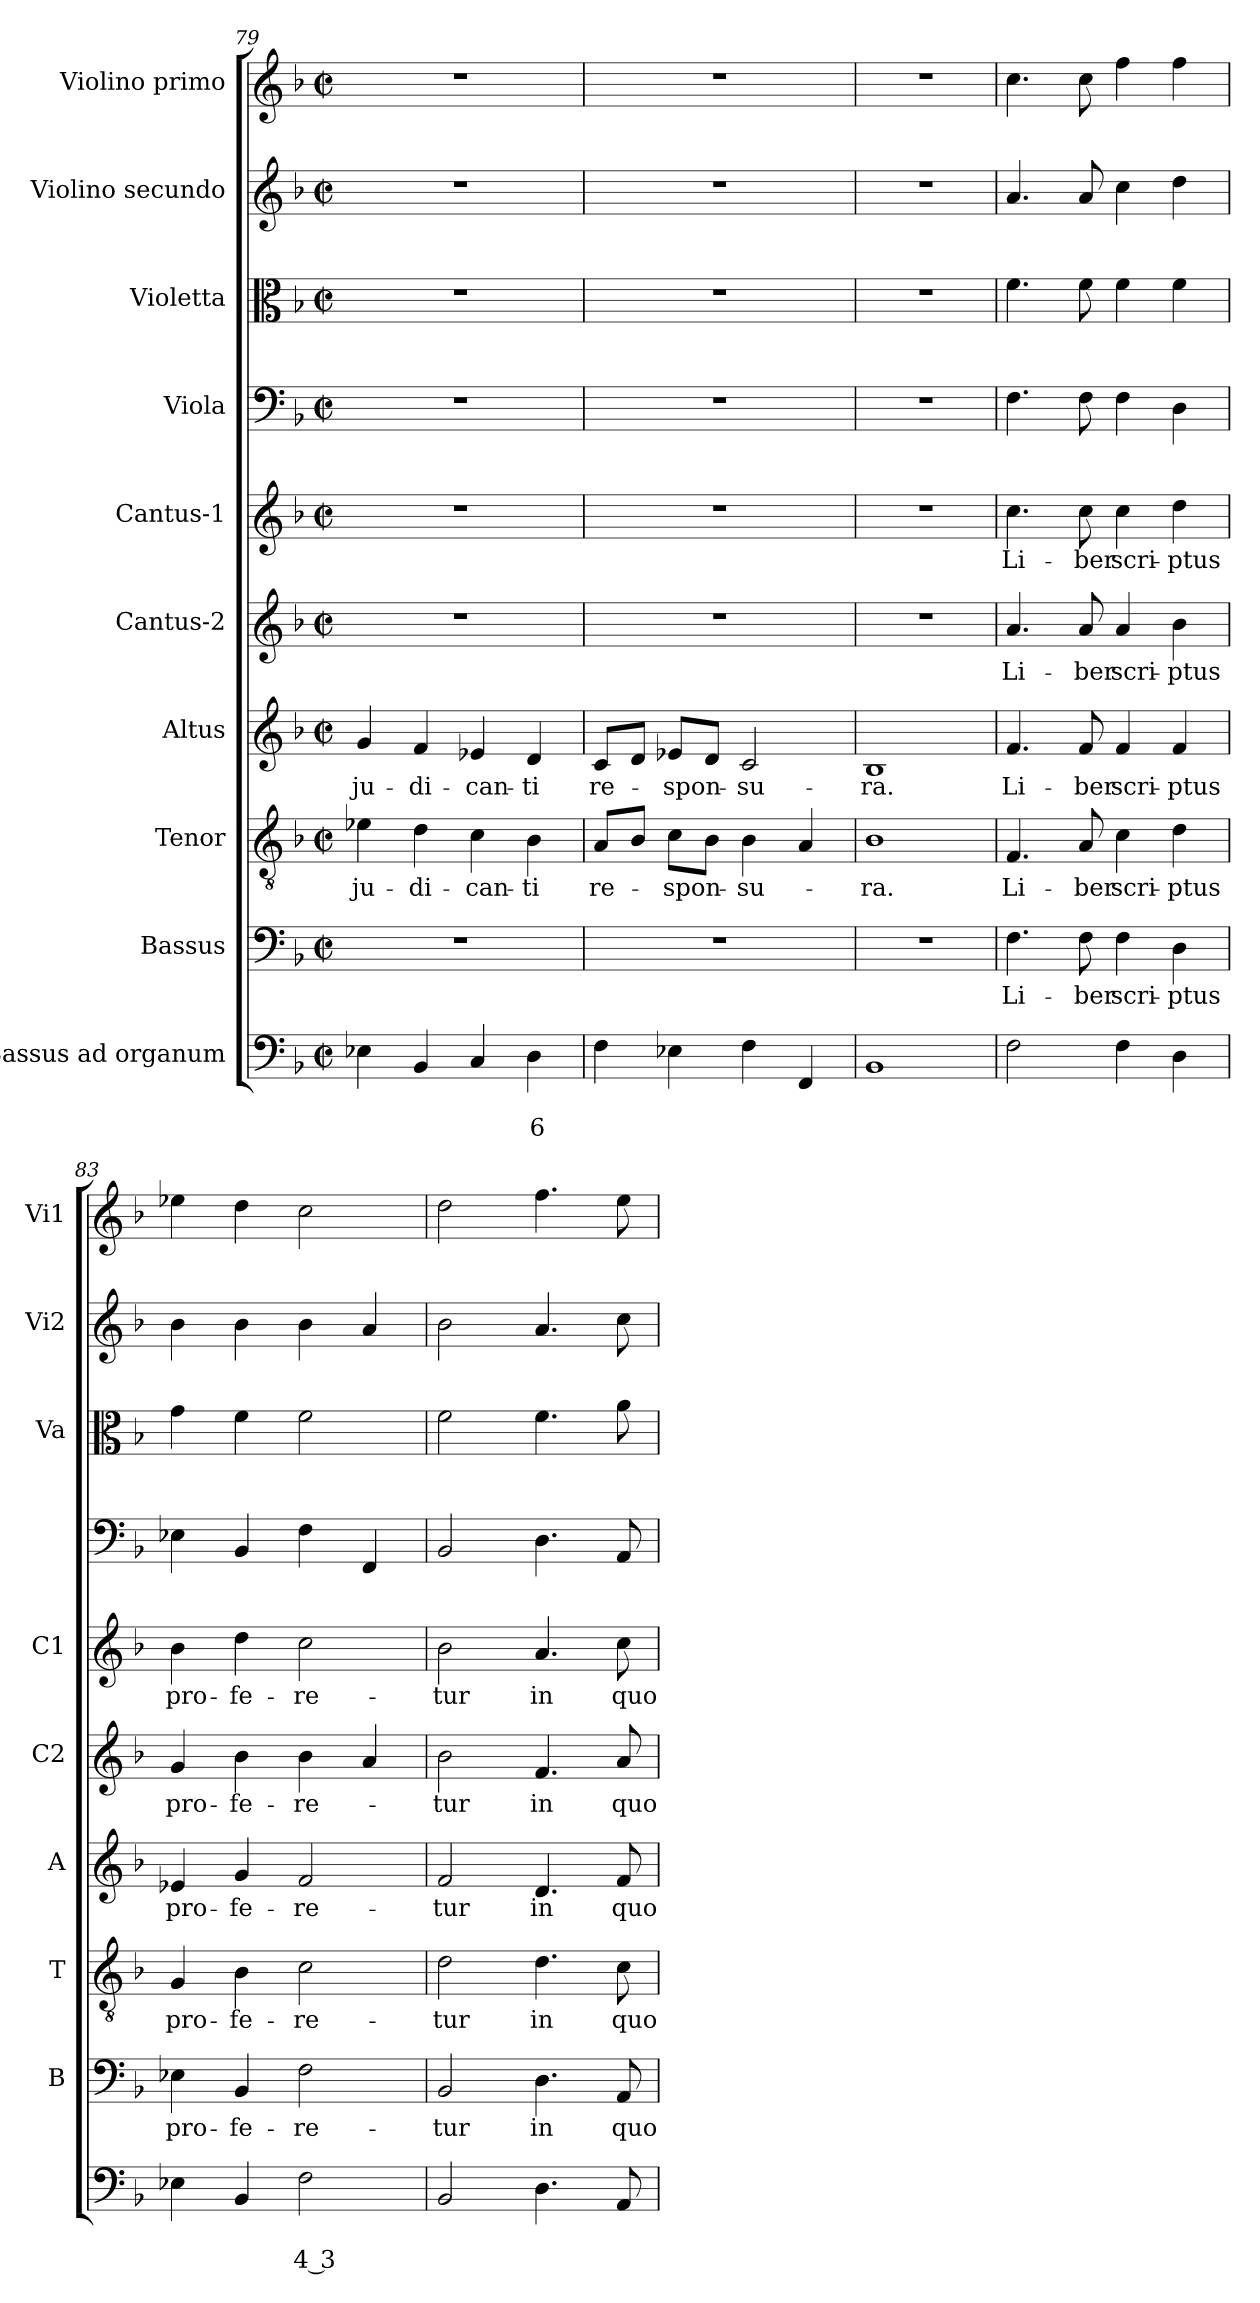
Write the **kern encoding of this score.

**kern	**text	**text	**kern	**text	**kern	**text	**kern	**text	**kern	**text	**kern	**text	**kern	**kern	**kern	**kern
*part10	*part10	*part10	*part9	*part9	*part8	*part8	*part7	*part7	*part6	*part6	*part5	*part5	*part4	*part3	*part2	*part1
*staff10	*staff10	*staff10	*staff9	*staff9	*staff8	*staff8	*staff7	*staff7	*staff6	*staff6	*staff5	*staff5	*staff4	*staff3	*staff2	*staff1
*I"Bassus ad  organum	*	*	*I"Bassus	*	*I"Tenor	*	*I"Altus	*	*I"Cantus-2	*	*I"Cantus-1	*	*I"Viola	*I"Violetta	*I"Violino secundo	*I"Violino primo
*	*	*	*I'B	*	*I'T	*	*I'A	*	*I'C2	*	*I'C1	*	*	*I'Va	*I'Vi2	*I'Vi1
*clefF4	*	*	*clefF4	*	*clefGv2	*	*clefG2	*	*clefG2	*	*clefG2	*	*clefF4	*clefC3	*clefG2	*clefG2
*k[b-]	*	*	*k[b-]	*	*k[b-]	*	*k[b-]	*	*k[b-]	*	*k[b-]	*	*k[b-]	*k[b-]	*k[b-]	*k[b-]
*F:	*	*	*F:	*	*F:	*	*F:	*	*F:	*	*F:	*	*F:	*F:	*F:	*F:
*M2/2	*	*	*M2/2	*	*M2/2	*	*M2/2	*	*M2/2	*	*M2/2	*	*M2/2	*M2/2	*M2/2	*M2/2
*met(c|)	*	*	*met(c|)	*	*met(c|)	*	*met(c|)	*	*met(c|)	*	*met(c|)	*	*met(c|)	*met(c|)	*met(c|)	*met(c|)
=79	=79	=79	=79	=79	=79	=79	=79	=79	=79	=79	=79	=79	=79	=79	=79	=79
!	!	!	!	!	!	!LO:LY:b	!	!LO:LY:b	!	!	!	!	!	!	!	!
4E-X\	.	.	1r	.	4e-X\	ju-	4g/	ju-	1r	.	1r	.	1r	1r	1r	1r
!	!	!	!	!	!	!LO:LY:b	!	!LO:LY:b	!	!	!	!	!	!	!	!
4BB-/	.	.	.	.	4d\	-di-	4f/	-di-	.	.	.	.	.	.	.	.
!	!	!	!	!	!	!LO:LY:b	!	!LO:LY:b	!	!	!	!	!	!	!	!
4C/	.	.	.	.	4c\	-can-	4e-X/	-can-	.	.	.	.	.	.	.	.
!	!	!LO:LY:b	!	!	!	!LO:LY:b	!	!LO:LY:b	!	!	!	!	!	!	!	!
4D\	.	6	.	.	4B-\	-ti	4d/	-ti	.	.	.	.	.	.	.	.
=80	=80	=80	=80	=80	=80	=80	=80	=80	=80	=80	=80	=80	=80	=80	=80	=80
!	!	!	!	!	!	!LO:LY:b	!	!LO:LY:b	!	!	!	!	!	!	!	!
4F\	.	.	1r	.	8A/L	re-	8c/L	re-	1r	.	1r	.	1r	1r	1r	1r
.	.	.	.	.	8B-/J	.	8d/J	.	.	.	.	.	.	.	.	.
!	!	!	!	!	!	!LO:LY:b	!	!LO:LY:b	!	!	!	!	!	!	!	!
4E-X\	.	.	.	.	8c\L	-spon-	8e-X/L	-spon-	.	.	.	.	.	.	.	.
.	.	.	.	.	8B-\J	.	8d/J	.	.	.	.	.	.	.	.	.
!	!	!	!	!	!	!LO:LY:b	!	!LO:LY:b	!	!	!	!	!	!	!	!
4F\	.	.	.	.	4B-\	-su-	2c/	-su-	.	.	.	.	.	.	.	.
4FF/	.	.	.	.	4A/	.	.	.	.	.	.	.	.	.	.	.
=81	=81	=81	=81	=81	=81	=81	=81	=81	=81	=81	=81	=81	=81	=81	=81	=81
!	!	!	!	!	!	!LO:LY:b	!	!LO:LY:b	!	!	!	!	!	!	!	!
1BB-	.	.	1r	.	1B-	-ra.	1B-	-ra.	1r	.	1r	.	1r	1r	1r	1r
!!LO:LB:g=z
=82	=82	=82	=82	=82	=82	=82	=82	=82	=82	=82	=82	=82	=82	=82	=82	=82
!	!	!	!	!LO:LY:b	!	!LO:LY:b	!	!LO:LY:b	!	!LO:LY:b	!	!LO:LY:b	!	!	!	!
2F\	.	.	4.F\	Li-	4.F/	Li-	4.f/	Li-	4.a/	Li-	4.cc\	Li-	4.F\	4.f\	4.a/	4.cc\
!	!	!	!	!LO:LY:b	!	!LO:LY:b	!	!LO:LY:b	!	!LO:LY:b	!	!LO:LY:b	!	!	!	!
.	.	.	8F\	-ber	8A/	-ber	8f/	-ber	8a/	-ber	8cc\	-ber	8F\	8f\	8a/	8cc\
!	!	!	!	!LO:LY:b	!	!LO:LY:b	!	!LO:LY:b	!	!LO:LY:b	!	!LO:LY:b	!	!	!	!
4F\	.	.	4F\	scri-	4c\	scri-	4f/	scri-	4a/	scri-	4cc\	scri-	4F\	4f\	4cc\	4ff\
!	!	!	!	!LO:LY:b	!	!LO:LY:b	!	!LO:LY:b	!	!LO:LY:b	!	!LO:LY:b	!	!	!	!
4D\	.	.	4D\	-ptus	4d\	-ptus	4f/	-ptus	4b-\	-ptus	4dd\	-ptus	4D\	4f\	4dd\	4ff\
=83	=83	=83	=83	=83	=83	=83	=83	=83	=83	=83	=83	=83	=83	=83	=83	=83
!	!	!	!	!LO:LY:b	!	!LO:LY:b	!	!LO:LY:b	!	!LO:LY:b	!	!LO:LY:b	!	!	!	!
4E-X\	.	.	4E-X\	pro-	4G/	pro-	4e-X/	pro-	4g/	pro-	4b-\	pro-	4E-X\	4g\	4b-\	4ee-X\
!	!	!	!	!LO:LY:b	!	!LO:LY:b	!	!LO:LY:b	!	!LO:LY:b	!	!LO:LY:b	!	!	!	!
4BB-/	.	.	4BB-/	-fe-	4B-\	-fe-	4g/	-fe-	4b-\	-fe-	4dd\	-fe-	4BB-/	4f\	4b-\	4dd\
!	!	!LO:LY:b	!	!LO:LY:b	!	!LO:LY:b	!	!LO:LY:b	!	!LO:LY:b	!	!LO:LY:b	!	!	!	!
2F\	.	4 3	2F\	-re-	2c\	-re-	2f/	-re-	4b-\	-re-	2cc\	-re-	4F\	2f\	4b-\	2cc\
.	.	.	.	.	.	.	.	.	4a/	.	.	.	4FF/	.	4a/	.
=84	=84	=84	=84	=84	=84	=84	=84	=84	=84	=84	=84	=84	=84	=84	=84	=84
!	!	!	!	!LO:LY:b	!	!LO:LY:b	!	!LO:LY:b	!	!LO:LY:b	!	!LO:LY:b	!	!	!	!
2BB-/	.	.	2BB-/	-tur	2d\	-tur	2f/	-tur	2b-\	-tur	2b-\	-tur	2BB-/	2f\	2b-\	2dd\
!	!	!	!	!LO:LY:b	!	!LO:LY:b	!	!LO:LY:b	!	!LO:LY:b	!	!LO:LY:b	!	!	!	!
4.D\	.	.	4.D\	in	4.d\	in	4.d/	in	4.f/	in	4.a/	in	4.D\	4.f\	4.a/	4.ff\
!	!	!	!	!LO:LY:b	!	!LO:LY:b	!	!LO:LY:b	!	!LO:LY:b	!	!LO:LY:b	!	!	!	!
8AA/	.	.	8AA/	quo	8c\	quo	8f/	quo	8a/	quo	8cc\	quo	8AA/	8a\	8cc\	8ee\
=	=	=	=	=	=	=	=	=	=	=	=	=	=	=	=	=
*-	*-	*-	*-	*-	*-	*-	*-	*-	*-	*-	*-	*-	*-	*-	*-	*-
